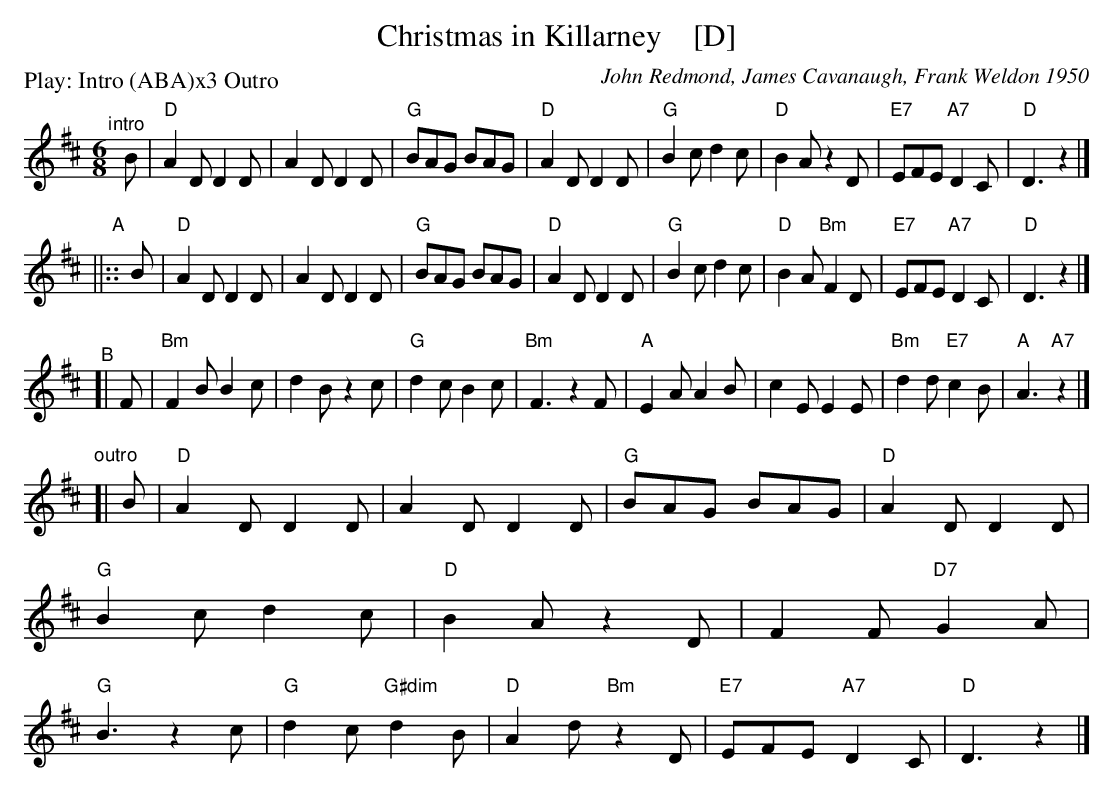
X:1
T: Christmas in Killarney    [D]
C: John Redmond, James Cavanaugh, Frank Weldon 1950
M: 6/8
L: 1/8
P: Play: Intro (ABA)x3 Outro
K: D
"^intro"[|] B |\
"D"A2D D2D | A2D D2D | "G"BAG BAG | "D"A2D D2D |\
"G"B2c d2c | "D"B2A z2D | "E7"EFE "A7"D2C | "D"D3 z2 |]
"^A"||:: B |\
"D"A2D D2D | A2D D2D | "G"BAG BAG | "D"A2D D2D |\
"G"B2c d2c | "D"B2A "Bm"F2D | "E7"EFE "A7"D2C | "D"D3 z2 |]
"^B"[| F |\
"Bm"F2B B2c | d2B z2c | "G"d2c B2c | "Bm"F3 z2F |\
"A"E2A A2B | c2E E2E | "Bm"d2d "E7"c2B | "A"A3 "A7"z2 |]
"^outro"[| B |\
"D"A2D D2D | A2D D2D | "G"BAG BAG | "D"A2D D2D |\
"G"B2c d2c | "D"B2A z2D | F2F "D7"G2A | "G"B3 z2c |\
"G"d2c "G#dim"d2B | "D"A2d "Bm"z2D | "E7"EFE "A7"D2C | "D"D3 z2 |]
